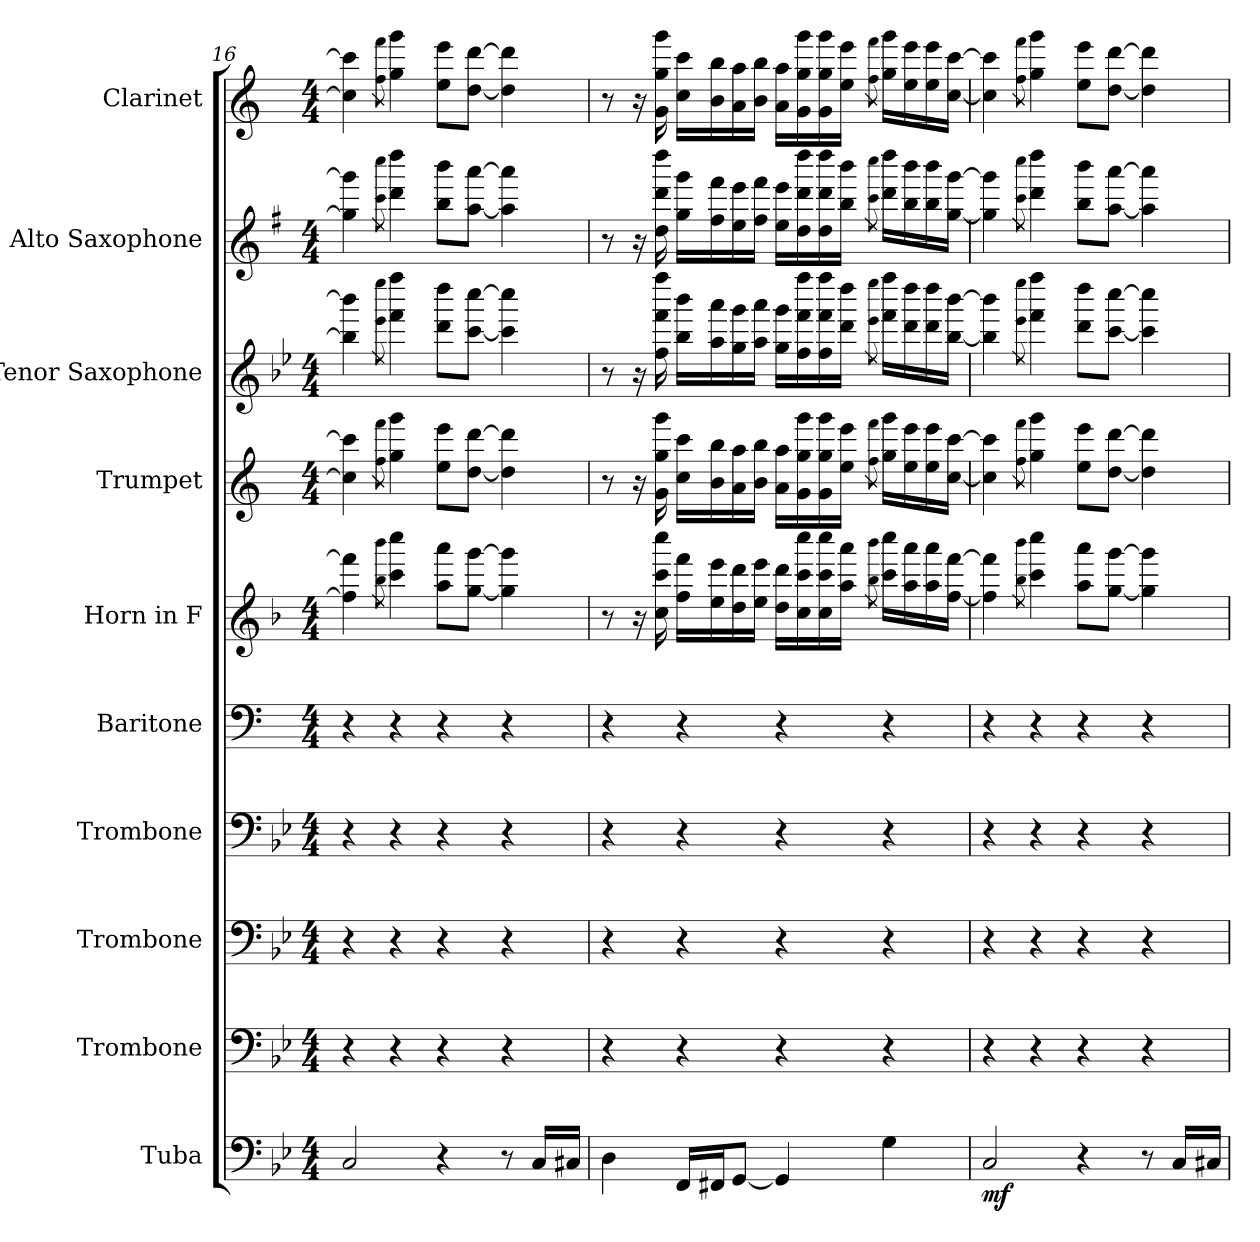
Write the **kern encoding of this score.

**kern	**dynam	**kern	**kern	**kern	**kern	**kern	**kern	**kern	**kern	**kern
*part10	*part10	*part9	*part8	*part7	*part6	*part5	*part4	*part3	*part2	*part1
*staff10	*staff10	*staff9	*staff8	*staff7	*staff6	*staff5	*staff4	*staff3	*staff2	*staff1
*I"Tuba	*	*I"Trombone	*I"Trombone	*I"Trombone	*I"Baritone	*I"Horn in F	*I"Trumpet	*I"Tenor Saxophone	*I"Alto Saxophone	*I"Clarinet
*I'Tba.	*	*I'Trb.	*I'Trb.	*I'Trb.	*I'Baritone	*	*I'Tpt.	*I'T. Sax.	*I'A. Sax.	*I'Cl.
*clefF4	*	*clefF4	*clefF4	*clefF4	*clefF4	*clefG2	*clefG2	*clefG2	*clefG2	*clefG2
*	*	*	*	*	*	*ITrd4c7	*ITrd1c2	*ITrd8c14	*ITrd5c9	*ITrd1c2
*k[b-e-]	*	*k[b-e-]	*k[b-e-]	*k[b-e-]	*k[]	*k[b-e-]	*k[b-e-]	*k[b-e-]	*k[b-e-]	*k[b-e-]
*M4/4	*	*M4/4	*M4/4	*M4/4	*M4/4	*M4/4	*M4/4	*M4/4	*M4/4	*M4/4
=16	=16	=16	=16	=16	=16	=16	=16	=16	=16	=16
2C	.	4r	4r	4r	4r	4bb-] 4b-]	4bb-] 4b-]	4bb-] 4b-]	4bb-] 4b-]	4bb-] 4b-]
.	.	.	.	.	.	8qee- 8qeee-	8qee- 8qeee-	8qee- 8qeee-	8qee- 8qeee-	8qee- 8qeee-
.	.	4r	4r	4r	4r	4fff 4ff	4fff 4ff	4fff 4ff	4fff 4ff	4fff 4ff
4r	.	4r	4r	4r	4r	8ddd 8ddL	8ddd 8ddL	8ddd 8ddL	8ddd 8ddL	8ddd 8ddL
.	.	.	.	.	.	[8cc [8cccJ	[8cc [8cccJ	[8cc [8cccJ	[8cc [8cccJ	[8cc [8cccJ
8r	.	4r	4r	4r	4r	4cc] 4ccc]	4cc] 4ccc]	4cc] 4ccc]	4cc] 4ccc]	4cc] 4ccc]
16CLL	.	.	.	.	.	.	.	.	.	.
16C#XJJ	.	.	.	.	.	.	.	.	.	.
=17	=17	=17	=17	=17	=17	=17	=17	=17	=17	=17
4D	.	4r	4r	4r	4r	8r	8r	8r	8r	8r
.	.	.	.	.	.	16r	16r	16r	16r	16r
.	.	.	.	.	.	16f 16ff 16fff	16f 16ff 16fff	16f 16ff 16fff	16f 16ff 16fff	16f 16ff 16fff
16FFLL	.	4r	4r	4r	4r	16b- 16bb-LL	16b- 16bb-LL	16b- 16bb-LL	16b- 16bb-LL	16b- 16bb-LL
16FF#XJ	.	.	.	.	.	16a 16aa	16a 16aa	16a 16aa	16a 16aa	16a 16aa
[8GGJ	.	.	.	.	.	16g 16gg	16g 16gg	16g 16gg	16g 16gg	16g 16gg
.	.	.	.	.	.	16a 16aaJJ	16a 16aaJJ	16a 16aaJJ	16a 16aaJJ	16a 16aaJJ
4GG]	.	4r	4r	4r	4r	16g 16ggLL	16g 16ggLL	16g 16ggLL	16g 16ggLL	16g 16ggLL
.	.	.	.	.	.	16ff 16fff 16f	16ff 16fff 16f	16ff 16fff 16f	16ff 16fff 16f	16ff 16fff 16f
.	.	.	.	.	.	16f 16ff 16fff	16f 16ff 16fff	16f 16ff 16fff	16f 16ff 16fff	16f 16ff 16fff
.	.	.	.	.	.	16dd 16dddJJ	16dd 16dddJJ	16dd 16dddJJ	16dd 16dddJJ	16dd 16dddJJ
.	.	.	.	.	.	8qee- 8qeee-	8qee- 8qeee-	8qee- 8qeee-	8qee- 8qeee-	8qee- 8qeee-
4G	.	4r	4r	4r	4r	16ff 16fffLL	16ff 16fffLL	16ff 16fffLL	16ff 16fffLL	16ff 16fffLL
.	.	.	.	.	.	16dd 16ddd	16dd 16ddd	16dd 16ddd	16dd 16ddd	16dd 16ddd
.	.	.	.	.	.	16dd 16ddd	16dd 16ddd	16dd 16ddd	16dd 16ddd	16dd 16ddd
.	.	.	.	.	.	[16b- [16bb-JJ	[16b- [16bb-JJ	[16b- [16bb-JJ	[16b- [16bb-JJ	[16b- [16bb-JJ
=18	=18	=18	=18	=18	=18	=18	=18	=18	=18	=18
!	!LO:DY:b	!	!	!	!	!	!	!	!	!
2C	mf	4r	4r	4r	4r	4bb-] 4b-]	4bb-] 4b-]	4bb-] 4b-]	4bb-] 4b-]	4bb-] 4b-]
.	.	.	.	.	.	8qee- 8qeee-	8qee- 8qeee-	8qee- 8qeee-	8qee- 8qeee-	8qee- 8qeee-
.	.	4r	4r	4r	4r	4ff 4fff	4ff 4fff	4ff 4fff	4ff 4fff	4ff 4fff
4r	.	4r	4r	4r	4r	8dd 8dddL	8dd 8dddL	8dd 8dddL	8dd 8dddL	8dd 8dddL
.	.	.	.	.	.	[8cc [8cccJ	[8cc [8cccJ	[8cc [8cccJ	[8cc [8cccJ	[8cc [8cccJ
8r	.	4r	4r	4r	4r	4cc] 4ccc]	4cc] 4ccc]	4cc] 4ccc]	4cc] 4ccc]	4cc] 4ccc]
16CLL	.	.	.	.	.	.	.	.	.	.
16C#XJJ	.	.	.	.	.	.	.	.	.	.
=	=	=	=	=	=	=	=	=	=	=
*-	*-	*-	*-	*-	*-	*-	*-	*-	*-	*-
